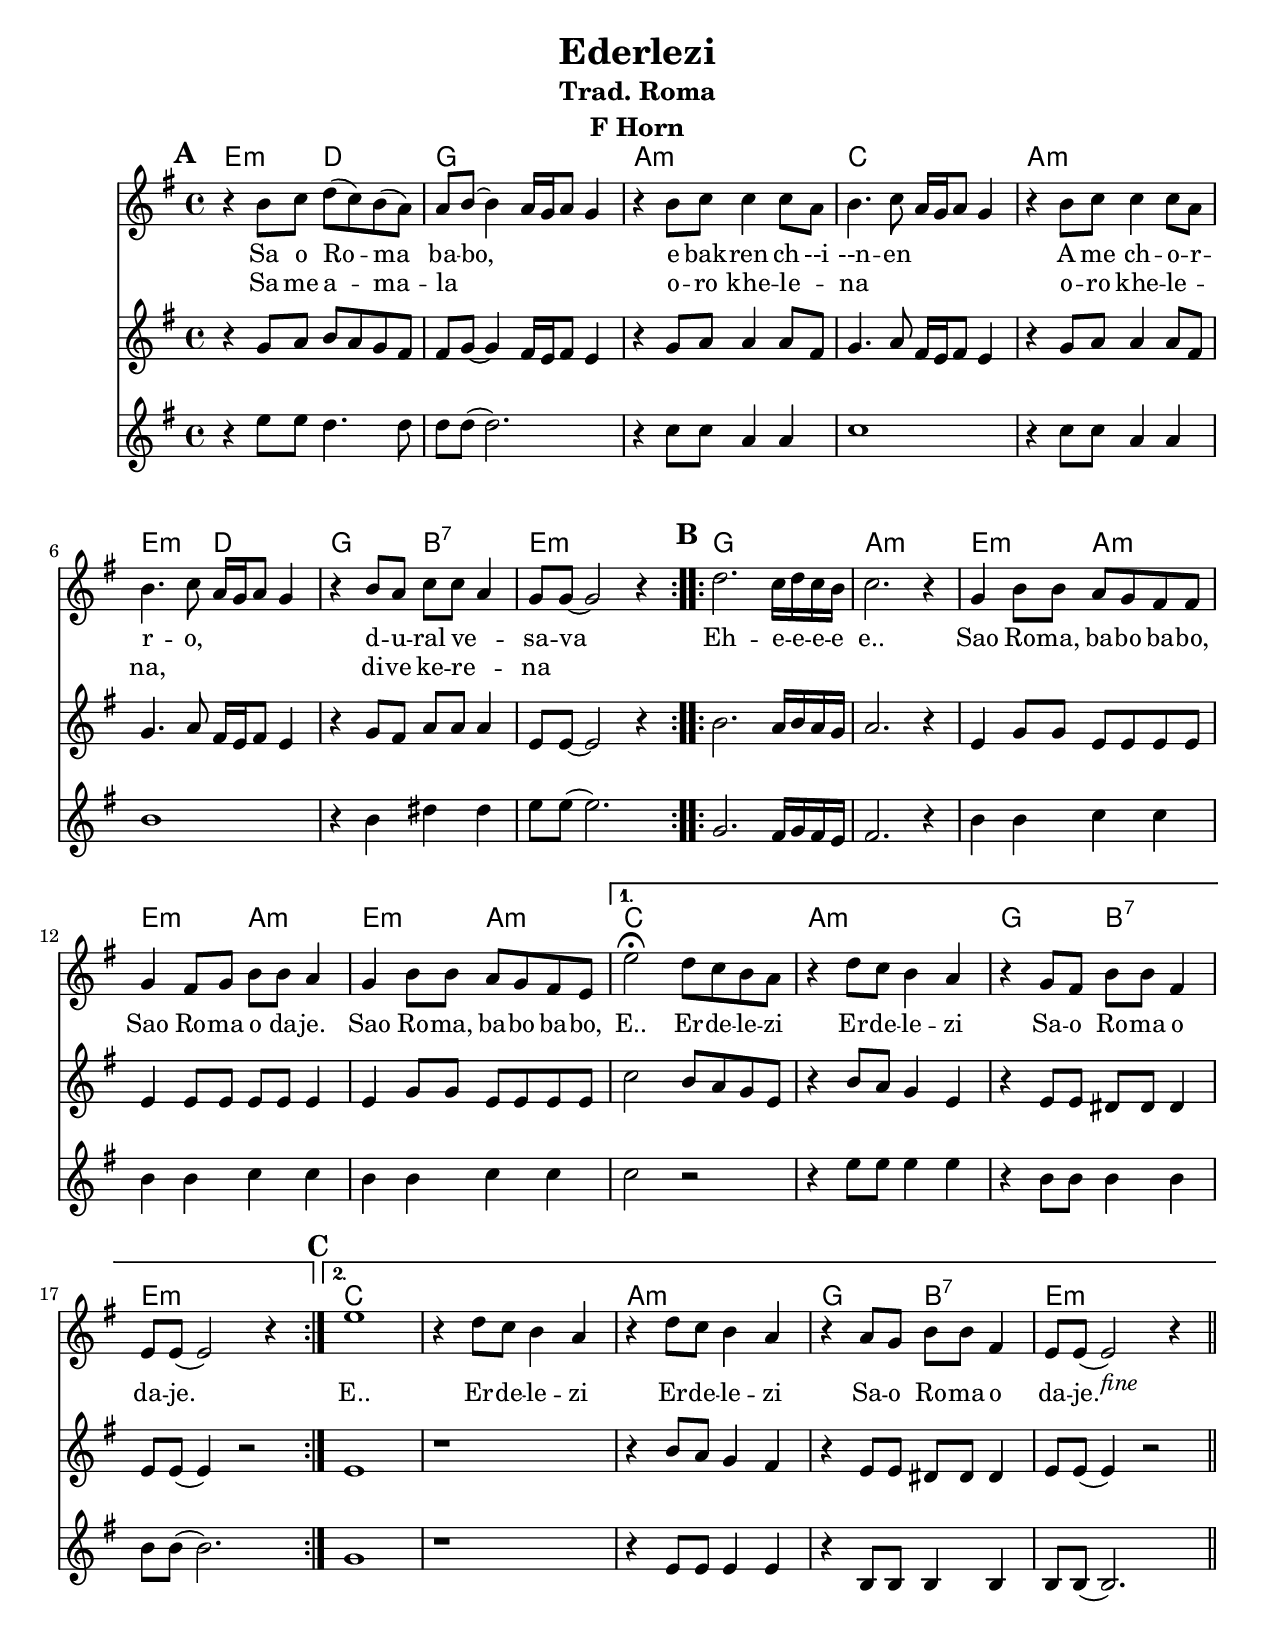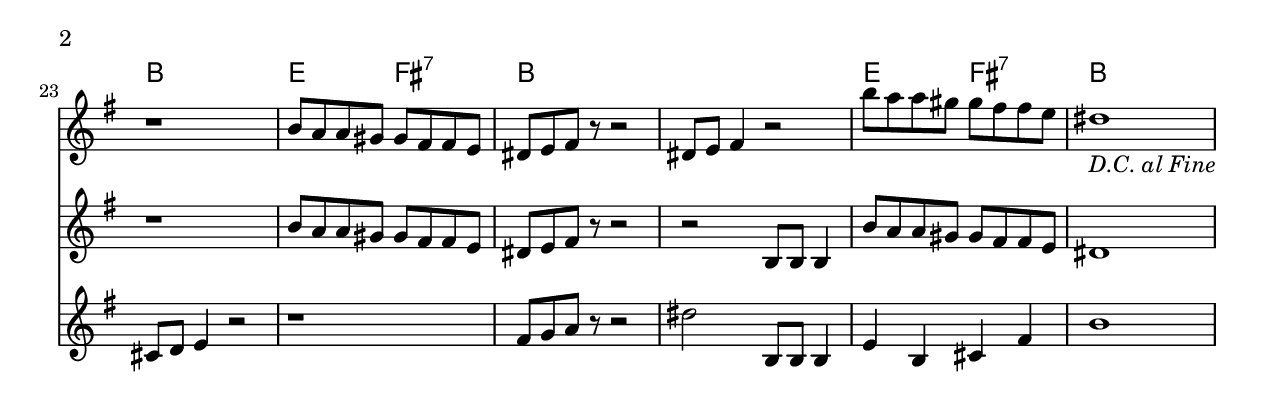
\version "2.18.0"
\include "english.ly"
\pointAndClickOff
%showLastLength = R1*12
\paper{
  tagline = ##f
  print-all-headers = ##t
  #(set-paper-size "letter")
}
date = #(strftime "%d-%m-%Y" (localtime (current-time)))

%\markup{ \italic{ " Updated " \date  }  }

%\markup{ Got something to say? }

global = {
  \clef treble
  \key e \minor
  \time 4/4
  \set Score.markFormatter = #format-mark-box-alphabet
}

%#################################### Melody ########################
primos = \relative c'' {
  \global
  %\partial 16*3 a16 d f   %lead in notes

  \repeat volta 2{
    \mark \default
    r4 b8 c d (c)b (a)
    a8 b~b4     a16 g a8 g4
    r4 b8 c c4 c8 a|
    b4. c8 a16 g a8 g4|

    r4 b8 c c4 c8 a|
    b4. c8 a16 g a8 g4|
    r4 b8 a c c a4|
    g8 g~g2 r4|
  }
  %\alternative { { }{ } }

  \repeat volta 2{
    \mark \default

        d'2.c16 d c b
        c2. r4

    g4 b8 b a g fs fs|
    g4 fs8 g b b a4|
    g4 b8 b a g fs e|
  }
  \alternative {
    {
      e'2 \fermata d8 c b a
      r4 d8 c b4 a
      r4 g8 fs b b fs4|
      e8 e (e2) r4|
    }
    {
      \mark \default
      e'1 |
      r4 d8 c b4 a|
      r4 d8 c b4 a
      r4 a8 g b b fs4|
      e8 e (e2) _\markup{\italic fine} r4| \bar"||"
    }
  }
  r1
  b'8 a a gs gs fs fs e
  ds8 e fs r r2
  ds8 e fs4 r2
  b'8 a a gs gs fs fs e
  ds1 _\markup {\italic {D.C. al Fine}}

}
\addlyrics{
  %https://musescore.com/user/35722119/scores/6322876
  Sa o Ro -- ma ba -- bo,
  \repeat unfold 4{\skip2}
  e bak -- ren ch --i --n --  en
  \repeat unfold 4{\skip2}
  A me ch -- o --  -- r -- r -- o,
  \repeat unfold 4{\skip2}
  d -- u -- ral ve --  _ sa -- va
  \repeat unfold 1 {}

  Eh -- e -- e -- e -- e e..
  Sao Ro -- ma, ba -- bo ba -- bo,
  Sao Ro -- ma  o da -- je.
  Sao Ro -- ma, ba -- bo ba -- bo,
  % first end
  E.. Er -- de -- le -- zi
  Er -- de -- le -- zi
  Sa -- o Ro -- ma  o da -- je.
 % 2nd end
  E.. Er -- de -- le -- zi
  Er -- de -- le -- zi
  Sa -- o Ro -- ma  o da -- je.

}
\addlyrics{
Sa me a -- ma -- la _
\repeat unfold 4{\skip2}
o -- ro khe -- le -- _ na
\repeat unfold 5{\skip2}
o -- ro khe -- le -- _ na,
\repeat unfold 5{\skip2}
di -- ve ke -- re -- _  na
}
secund = \relative c'' {
  \global
  %\partial 16*3 a16 d f   %lead in notes

  \repeat volta 2{
    \mark \default
    r4 g8 a b a g fs
    fs8 g~g4 fs16 e fs8 e4|
    r4 g8 a a4 a8 fs|
    g4. a8 fs16 e fs8 e4|

    r4 g8 a a4 a8 fs
    g4. a8 fs16 e fs8 e4|
    r4 g8 fs a a a4|
    e8 e~e2 r4|
  }
  %\alternative { { }{ } }

  \repeat volta 2{
    \mark \default
    b'2. a16 b a g|
        a2. r4|
    %{
 <<

      {
        b'2. a16 b a g|
        a2. r4|
      }
      \\
      {
         g2. fs16 g fs e|
    fs2. r4|
      }

    >>
%}

    e4 g8 g e e e e|
    e4 e8 e e e e4
    e4 g8 g e e e e|
  }
  \alternative {
    {
      c'2 b8 a g e
      r4 b'8 a g4 e
      r4 e8 e ds ds ds4
      e8 e (e4) r2
    }
    {
      e1
      r1
      r4 b'8 a g4 fs
      r4 e8 e ds ds ds4
      e8 e(e4) r2
    }
  }
  r1
  %ds8 e fs4 r2
  b'8 a a gs gs fs fs e
  ds8 e fs r r2
  r2 b,8 b b4
  b'8 a a gs gs fs fs e
  ds1
}
third = \relative c'' {
  \clef treble
  \global
 r4 e8 e d4. d8|
 d8 d(d2.)|
 r4 c8 c a4 a
 c1r4 c8 c a4 a
 b1|
 r4 b ds ds
 e8 e(e2.)
%% bar
g,2. fs16 g fs e|
    fs2. r4|
 b4 b c c
 b4 b c c
 b4 b c c
 c2 r
 r4 e8 e e4 e
 r4 b8 b b4 b
 b8 b (b2.)
 g1
 r1
 r4 e8 e e4 e
 r4 b8 b b4 b
 b8 b (b2.)
 cs8 d e4 r2
 r1
 fs8 g a r r2
 ds2 b,8 b b4
 e4 b cs fs
 b1

}
%################################# Chords #######################
harmonies = \chordmode {
  e2:m
  d2
  g1
  a1:m
  c1
  a1:m
  e2:m
  d2
  g2
  b2:7
  e1:m
  %B
  g1
  a1:m
  e2:m
  a2:m
  e2:m
  a2:m % 12
  e2:m a2:m
  %ending 1 and 2
  c1 a1:m
  g2 b2:7
  e1:m
  c1*2 a1:m
  g2 b2:7
  e1:m
  %end part
  b1
  e2 fs2:7
  b1*2
  e2 fs2:7
  b1
}

\score {
  <<
    \new ChordNames {
      \set chordChanges = ##f
      \harmonies
    }
    \new Staff
    \primos
    \new Staff \secund
    %\new Staff \partcombine \primos \secund
    \new Staff \third
  >>
  \header{
    title= "Ederlezi"
    subtitle="Trad. Roma"
    composer= ""
    instrument = "F Horn"
    arranger= ""
  }
  \layout{indent = 1.0\cm}
  \midi {
    \tempo 4 = 80

    % \midi { }
  }
}
%{
% more verses:
\markup{}
\markup {
  \fill-line {
    \hspace #0.1 % distance from left margin
    \column {
      \line { "1."
	\column {
	  ""
	}
      }
      \hspace #0.2 % vertical distance between verses
      \line { "2."
	\column {
	 ""
	}
      }
    }
    \hspace #0.1  % horiz. distance between columns
    \column {
      \line { "3."
	\column {
	  ""
	}
      }
      \hspace #0.2 % distance between verses
      \line { "4."
	\column {
	 ""
	}
      }
    }
    \hspace #0.1 % distance to right margin
  }
}

%}


%{
https://www.youtube.com/watch?v=yGuCqAfxNqU
 Sa o Roma babo,
E bakren cinen.
A me coro, dural besava.
A a daje, amaro dive.
Amaro dive erdelezi.
Ediwado babo, amenge bakro.
Sa o Roma, babo.
E bakren cinen. Eeee...j,
Sa o Roma, babo babo,
Sa o Roma daje. Sa o Roma, babo babo,
E.. Erdelezi. Erdelezi,
Sa o Roma Daje. Eeee...
Sa o Roma, babo babo,
Sa o Roma daje.
Sa o Roma, babo babo,
 Eeee... Erdelezi, Erdelezi.
Sa o Roma Daje

***************

LYRICS IN ROMANI
Sa me amala oro khelena Oro khelena,
dive kerena
Sa o Roma daje
Sa o Roma babo babo
Sa o Roma o daje Sa o Roma babo babo Ej, Ederlezi Ederlezi
 Sa o Roma daje Amaro dive Amaro dive,
Ederlezi Sa me amala oro khelena Oro khelena, dive kerena Sa o Roma daje Sa o Roma babo babo Sa o Roma daje Sa o Roma babo babo Ej, Ederlezi Ederlezi Sa o Roma daje Sa me amala oro khelena Oro khelena, dive kerena Sa o Roma babo, e bakren chinen Amaro dive E devado babo Sa o Roma babo babo Sa o Roma o daje Sa o Roma babo babo Ej, Ederlezi Ederlezi Sa o Roma daje Sa o Roma babo babo Sa o Roma o daje Sa o Roma babo babo Ederlezi Ederlezi Sa o Roma daje LYRICS IN ENGLISH All my friends are dancing the oro Dancing the oro, celebrating the day Dancing the oro, celebrating the day All the Roma, dad, dad All the Roma, mommy All the Roma, dad, dad Oh! Ederlezi Ederlezi All the Roma, mommy Our day Our day, Ederlezi All my friends are dancing the oro Dancing the oro, celebrating the day All the Roma, mommy All the Roma, dad, dad All the Roma, mommy All the Roma, dad, dad Oh! Ederlezi Ederlezi All the Roma, mommy All my friends are dancing the oro Dancing the oro, celebrating the day All the Roma, dad, slaughter lambs Our day They give us, Dad, All the Roma, dad, dad All the Roma, mommy All the Roma, dad, dad Oh! Ederlezi Ederlezi All the Roma, mommy All the Roma, dad, dad All the Roma, mommy All the Roma, dad, dad Ederlezi Ederlezi All the Roma, mommy LYRICS IN TURKISH Tüm arkadaşlarım hora oynuyor Hora oynayıp bugünü kutluyorlar Tüm Roma, anneciğim Tüm Roma, baba, baba Tüm Roma, anneciğim Tüm Roma, baba, baba Ey, Ederlezi Ederlezi Tüm Roma, anneciğim Bizim günümüz Bizim günümüz, Ederlezi Tüm arkadaşlarım hora oynuyor Hora oynayıp bugünü kutluyorlar Tüm Roma, anneciğim Tüm Roma, baba, baba Tüm Roma, anneciğim Tüm Roma, baba, baba Ey, Ederlezi Ederlezi Tüm Roma, anneciğim Tüm arkadaşlarım hora oynuyor Hora oynayıp bugünü kutluyorlar Tüm Roma, baba, kuzu avlıyor Bizim günümüz Bize, baba, Tüm Roma, baba, baba Tüm Roma, anneciğim Tüm Roma, baba, baba Ey, Ederlezi Ederlezi Tüm Roma, anneciğim Tüm Roma, baba, baba Tüm Roma, anneciğim Tüm Roma, baba, baba Ederlezi Ederlezi Tüm Roma, anneciğim LYRICS IN FRENCH Tous mes amis dansent l'oro Ils dansent l'oro, ils fêtent le jour Tous les Roms, maman Tous les Roms, papa, papa Tous les Roms, maman Tous les Roms, papa, papa Ô! Ederlezi Ederlezi Tous les Roms, maman Notre jour Notre jour, Ederlezi Tous mes amis dansent l'oro Ils dansent l'oro, ils fêtent le jour Tous les Roms, maman Tous les Roms, papa, papa Tous les Roms, maman Tous les Roms, papa, papa Ô! Ederlezi Ederlezi Tous les Roms, maman Tous mes amis dansent l'oro Ils dansent l'oro, ils fêtent le jour Tous les Roms, papa, sacrifient l'agneau Notre jour Ils nous donnent, Papa Tous les Roms, papa, papa Tous les Roms, maman Tous les Roms, papa, papa Ô! Ederlezi Ederlezi Tous les Roms, maman Tous les Roms, papa, papa Tous les Roms, maman Tous les Roms, papa, papa Ederlezi Ederlezi Tous les Roms, maman LYRICS IN PORTUGUESE Todos os meus amigos dançam o oro Dançam o oro, celebram o dia Toda a Roma mamãe Toda a Roma papai, papai Toda a Roma mamãe Toda a Roma papai, papai Ó! Ederlezi Ederlezi Toda a Roma mamãe Nosso dia Nosso dia, Ederlezi Todos os meus amigos dançam o oro Dançam o oro, celebram o dia Toda a Roma mamãe Toda a Roma papai, papai Toda a Roma mamãe Toda a Roma papai, papai Ó! Ederlezi Ederlezi Toda a Roma mamãe Todos os meus amigos dançam o oro Dançam o oro, celebram o dia Toda a Roma, papai, sacrifica cordeiros Nosso dia Oferecemos, papai, Toda a Roma papai, papai Toda a Roma mamãe Toda a Roma papai, papai Ó! Ederlezi Ederlezi Toda a Roma mamãe Toda a Roma papai, papai Toda a Roma mamãe Toda a Roma papai, papai Ederlezi Ederlezi Toda a Roma mamãe

%}